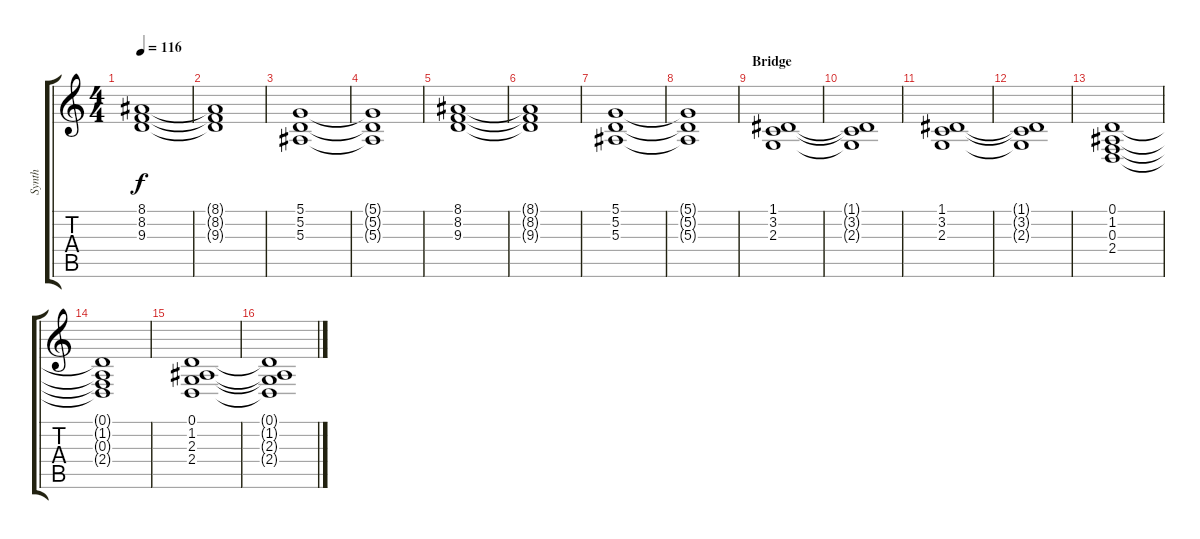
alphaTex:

\track ("Synth" "Synth") {instrument stringensemble1}
\staff {score tabs}
\tuning (D4 A3 F3 C3 G2 D2) {hide}
\ts (4 4)
\tempo 116
\clef g2
\ks c
(8.1 8.2 9.3).1{dy f} |
(8.1{t} 8.2{t} 9.3{t}).1 |
(5.1 5.2 5.3).1 |
(5.1{t} 5.2{t} 5.3{t}).1 |
(8.1 8.2 9.3).1 |
(8.1{t} 8.2{t} 9.3{t}).1 |
(5.1 5.2 5.3).1 |
(5.1{t} 5.2{t} 5.3{t}).1 |
\section ("" "Bridge")
(1.1 3.2 2.3).1 |
(1.1{t} 3.2{t} 2.3{t}).1 |
(1.1 3.2 2.3).1 |
(1.1{t} 3.2{t} 2.3{t}).1 |
(0.1 1.2 0.3 2.4).1 |
(0.1{t} 1.2{t} 0.3{t} 2.4{t}).1 |
(0.1 1.2 2.3 2.4).1 |
(0.1{t} 1.2{t} 2.3{t} 2.4{t}).1
